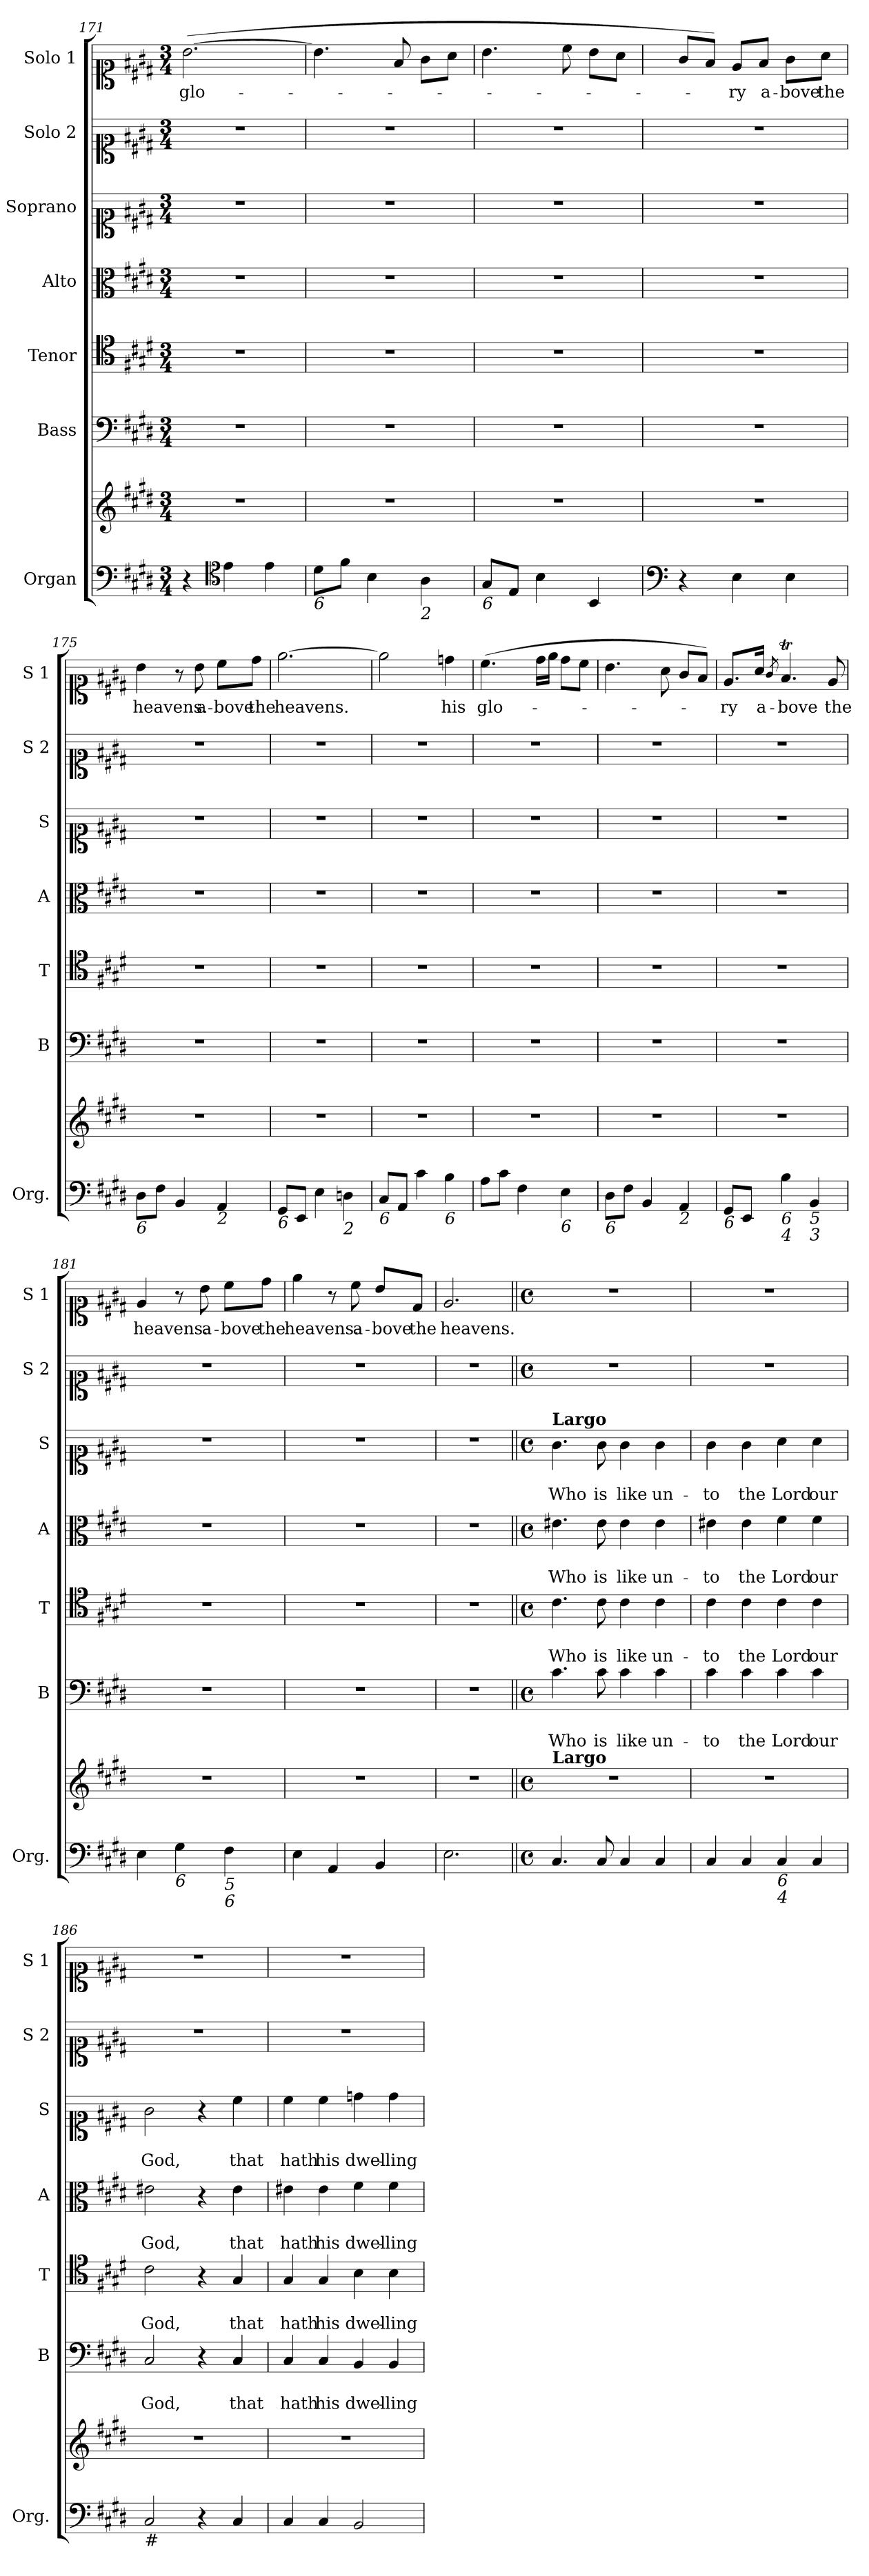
**kern	**kern	**kern	**text	**text	**kern	**text	**text	**kern	**text	**text	**kern	**text	**text	**kern	**kern	**text
*part7	*part7	*part6	*part6	*part6	*part5	*part5	*part5	*part4	*part4	*part4	*part3	*part3	*part3	*part2	*part1	*part1
*staff8	*staff7	*staff6	*staff6	*staff6	*staff5	*staff5	*staff5	*staff4	*staff4	*staff4	*staff3	*staff3	*staff3	*staff2	*staff1	*staff1
*I"Organ	*	*I"Bass	*	*	*I"Tenor	*	*	*I"Alto	*	*	*I"Soprano	*	*	*I"Solo 2	*I"Solo 1	*
*I'Org.	*	*I'B	*	*	*I'T	*	*	*I'A	*	*	*I'S	*	*	*I'S 2	*I'S 1	*
*clefF4	*clefG2	*clefF4	*	*	*clefC4	*	*	*clefC3	*	*	*clefC1	*	*	*clefC1	*clefC1	*
*k[f#c#g#d#]	*k[f#c#g#d#]	*k[f#c#g#d#]	*	*	*k[f#c#g#d#]	*	*	*k[f#c#g#d#]	*	*	*k[f#c#g#d#]	*	*	*k[f#c#g#d#]	*k[f#c#g#d#]	*
*E:	*E:	*E:	*	*	*E:	*	*	*E:	*	*	*E:	*	*	*E:	*E:	*
*M3/4	*M3/4	*M3/4	*	*	*M3/4	*	*	*M3/4	*	*	*M3/4	*	*	*M3/4	*M3/4	*
=171	=171	=171	=171	=171	=171	=171	=171	=171	=171	=171	=171	=171	=171	=171	=171	=171
!	!	!	!	!	!	!	!	!	!	!	!	!	!	!	!	!LO:LY:b
4r	2.r	2.r	.	.	2.r	.	.	2.r	.	.	2.r	.	.	2.r	(>[2.b\	glo-
*clefC4	*	*	*	*	*	*	*	*	*	*	*	*	*	*	*	*
4e\	.	.	.	.	.	.	.	.	.	.	.	.	.	.	.	.
4e\	.	.	.	.	.	.	.	.	.	.	.	.	.	.	.	.
=172	=172	=172	=172	=172	=172	=172	=172	=172	=172	=172	=172	=172	=172	=172	=172	=172
!LO:TX:b:i:t=6	!	!	!	!	!	!	!	!	!	!	!	!	!	!	!	!
8d#\L	2.r	2.r	.	.	2.r	.	.	2.r	.	.	2.r	.	.	2.r	4.b\]	.
8f#\J	.	.	.	.	.	.	.	.	.	.	.	.	.	.	.	.
4B\	.	.	.	.	.	.	.	.	.	.	.	.	.	.	.	.
.	.	.	.	.	.	.	.	.	.	.	.	.	.	.	8f#/	.
!LO:TX:b:i:t=2	!	!	!	!	!	!	!	!	!	!	!	!	!	!	!	!
4A\	.	.	.	.	.	.	.	.	.	.	.	.	.	.	8g#\L	.
.	.	.	.	.	.	.	.	.	.	.	.	.	.	.	8a\J	.
=173	=173	=173	=173	=173	=173	=173	=173	=173	=173	=173	=173	=173	=173	=173	=173	=173
!LO:TX:b:i:t=6	!	!	!	!	!	!	!	!	!	!	!	!	!	!	!	!
8G#/L	2.r	2.r	.	.	2.r	.	.	2.r	.	.	2.r	.	.	2.r	4.b\	.
8E/J	.	.	.	.	.	.	.	.	.	.	.	.	.	.	.	.
4B\	.	.	.	.	.	.	.	.	.	.	.	.	.	.	.	.
.	.	.	.	.	.	.	.	.	.	.	.	.	.	.	8cc#\	.
4BB/	.	.	.	.	.	.	.	.	.	.	.	.	.	.	8b\L	.
.	.	.	.	.	.	.	.	.	.	.	.	.	.	.	8a\J	.
!!LO:LB:g=z
=174	=174	=174	=174	=174	=174	=174	=174	=174	=174	=174	=174	=174	=174	=174	=174	=174
*clefF4	*	*	*	*	*	*	*	*	*	*	*	*	*	*	*	*
4r	2.r	2.r	.	.	2.r	.	.	2.r	.	.	2.r	.	.	2.r	8g#/L	.
.	.	.	.	.	.	.	.	.	.	.	.	.	.	.	8f#/J)	.
!	!	!	!	!	!	!	!	!	!	!	!	!	!	!	!	!LO:LY:b
4E\	.	.	.	.	.	.	.	.	.	.	.	.	.	.	8e/L	-ry
!	!	!	!	!	!	!	!	!	!	!	!	!	!	!	!	!LO:LY:b
.	.	.	.	.	.	.	.	.	.	.	.	.	.	.	8f#/J	a-
!	!	!	!	!	!	!	!	!	!	!	!	!	!	!	!	!LO:LY:b
4E\	.	.	.	.	.	.	.	.	.	.	.	.	.	.	8g#\L	-bove
!	!	!	!	!	!	!	!	!	!	!	!	!	!	!	!	!LO:LY:b
.	.	.	.	.	.	.	.	.	.	.	.	.	.	.	8a\J	the
=175	=175	=175	=175	=175	=175	=175	=175	=175	=175	=175	=175	=175	=175	=175	=175	=175
!LO:TX:b:i:t=6	!	!	!	!	!	!	!	!	!	!	!	!	!	!	!	!
!	!	!	!	!	!	!	!	!	!	!	!	!	!	!	!	!LO:LY:b
8D#\L	2.r	2.r	.	.	2.r	.	.	2.r	.	.	2.r	.	.	2.r	4b\	heavens.
8F#\J	.	.	.	.	.	.	.	.	.	.	.	.	.	.	.	.
4BB/	.	.	.	.	.	.	.	.	.	.	.	.	.	.	8r	.
!	!	!	!	!	!	!	!	!	!	!	!	!	!	!	!	!LO:LY:b
.	.	.	.	.	.	.	.	.	.	.	.	.	.	.	8b\	a-
!LO:TX:b:i:t=2	!	!	!	!	!	!	!	!	!	!	!	!	!	!	!	!
!	!	!	!	!	!	!	!	!	!	!	!	!	!	!	!	!LO:LY:b
4AA/	.	.	.	.	.	.	.	.	.	.	.	.	.	.	8cc#\L	-bove
!	!	!	!	!	!	!	!	!	!	!	!	!	!	!	!	!LO:LY:b
.	.	.	.	.	.	.	.	.	.	.	.	.	.	.	8dd#\J	the
=176	=176	=176	=176	=176	=176	=176	=176	=176	=176	=176	=176	=176	=176	=176	=176	=176
!LO:TX:b:i:t=6	!	!	!	!	!	!	!	!	!	!	!	!	!	!	!	!
!	!	!	!	!	!	!	!	!	!	!	!	!	!	!	!	!LO:LY:b
8GG#/L	2.r	2.r	.	.	2.r	.	.	2.r	.	.	2.r	.	.	2.r	[2.ee\	heavens.
8EE/J	.	.	.	.	.	.	.	.	.	.	.	.	.	.	.	.
4E\	.	.	.	.	.	.	.	.	.	.	.	.	.	.	.	.
!LO:TX:b:i:t=2	!	!	!	!	!	!	!	!	!	!	!	!	!	!	!	!
4Dn\	.	.	.	.	.	.	.	.	.	.	.	.	.	.	.	.
=177	=177	=177	=177	=177	=177	=177	=177	=177	=177	=177	=177	=177	=177	=177	=177	=177
!LO:TX:b:i:t=6	!	!	!	!	!	!	!	!	!	!	!	!	!	!	!	!
8C#/L	2.r	2.r	.	.	2.r	.	.	2.r	.	.	2.r	.	.	2.r	2ee\]	.
8AA/J	.	.	.	.	.	.	.	.	.	.	.	.	.	.	.	.
4c#\	.	.	.	.	.	.	.	.	.	.	.	.	.	.	.	.
!LO:TX:b:i:t=6	!	!	!	!	!	!	!	!	!	!	!	!	!	!	!	!
!	!	!	!	!	!	!	!	!	!	!	!	!	!	!	!	!LO:LY:b
4B\	.	.	.	.	.	.	.	.	.	.	.	.	.	.	4ddn\	his
=178	=178	=178	=178	=178	=178	=178	=178	=178	=178	=178	=178	=178	=178	=178	=178	=178
!	!	!	!	!	!	!	!	!	!	!	!	!	!	!	!	!LO:LY:b
8A\L	2.r	2.r	.	.	2.r	.	.	2.r	.	.	2.r	.	.	2.r	(>4.cc#\	glo-
8c#\J	.	.	.	.	.	.	.	.	.	.	.	.	.	.	.	.
4F#\	.	.	.	.	.	.	.	.	.	.	.	.	.	.	.	.
.	.	.	.	.	.	.	.	.	.	.	.	.	.	.	16dd#\LL	.
.	.	.	.	.	.	.	.	.	.	.	.	.	.	.	16ee\JJ	.
!LO:TX:b:i:t=6	!	!	!	!	!	!	!	!	!	!	!	!	!	!	!	!
4E\	.	.	.	.	.	.	.	.	.	.	.	.	.	.	8dd#\L	.
.	.	.	.	.	.	.	.	.	.	.	.	.	.	.	8cc#\J	.
!!LO:LB:g=z
=179	=179	=179	=179	=179	=179	=179	=179	=179	=179	=179	=179	=179	=179	=179	=179	=179
!LO:TX:b:i:t=6	!	!	!	!	!	!	!	!	!	!	!	!	!	!	!	!
8D#\L	2.r	2.r	.	.	2.r	.	.	2.r	.	.	2.r	.	.	2.r	4.b\	.
8F#\J	.	.	.	.	.	.	.	.	.	.	.	.	.	.	.	.
4BB/	.	.	.	.	.	.	.	.	.	.	.	.	.	.	.	.
.	.	.	.	.	.	.	.	.	.	.	.	.	.	.	8a\	.
!LO:TX:b:i:t=2	!	!	!	!	!	!	!	!	!	!	!	!	!	!	!	!
4AA/	.	.	.	.	.	.	.	.	.	.	.	.	.	.	8g#/L	.
.	.	.	.	.	.	.	.	.	.	.	.	.	.	.	8f#/J)	.
=180	=180	=180	=180	=180	=180	=180	=180	=180	=180	=180	=180	=180	=180	=180	=180	=180
!LO:TX:b:i:t=6	!	!	!	!	!	!	!	!	!	!	!	!	!	!	!	!
!	!	!	!	!	!	!	!	!	!	!	!	!	!	!	!	!LO:LY:b
8GG#/L	2.r	2.r	.	.	2.r	.	.	2.r	.	.	2.r	.	.	2.r	8.e/L	-ry
8EE/J	.	.	.	.	.	.	.	.	.	.	.	.	.	.	.	.
!	!	!	!	!	!	!	!	!	!	!	!	!	!	!	!	!LO:LY:b
.	.	.	.	.	.	.	.	.	.	.	.	.	.	.	16a/Jk	a-
.	.	.	.	.	.	.	.	.	.	.	.	.	.	.	8qg#/	.
!LO:TX:b:i:t=6	!	!	!	!	!	!	!	!	!	!	!	!	!	!	!	!
!LO:TX:b:i:t=4	!	!	!	!	!	!	!	!	!	!	!	!	!	!	!	!
!	!	!	!	!	!	!	!	!	!	!	!	!	!	!	!	!LO:LY:b
4B\	.	.	.	.	.	.	.	.	.	.	.	.	.	.	4.f#T/	-bove
!LO:TX:b:i:t=5	!	!	!	!	!	!	!	!	!	!	!	!	!	!	!	!
!LO:TX:b:i:t=3	!	!	!	!	!	!	!	!	!	!	!	!	!	!	!	!
4BB/	.	.	.	.	.	.	.	.	.	.	.	.	.	.	.	.
!	!	!	!	!	!	!	!	!	!	!	!	!	!	!	!	!LO:LY:b
.	.	.	.	.	.	.	.	.	.	.	.	.	.	.	8e/	the
=181	=181	=181	=181	=181	=181	=181	=181	=181	=181	=181	=181	=181	=181	=181	=181	=181
!	!	!	!	!	!	!	!	!	!	!	!	!	!	!	!	!LO:LY:b
4E\	2.r	2.r	.	.	2.r	.	.	2.r	.	.	2.r	.	.	2.r	4e/	heavens.
!LO:TX:b:i:t=6	!	!	!	!	!	!	!	!	!	!	!	!	!	!	!	!
4G#\	.	.	.	.	.	.	.	.	.	.	.	.	.	.	8r	.
!	!	!	!	!	!	!	!	!	!	!	!	!	!	!	!	!LO:LY:b
.	.	.	.	.	.	.	.	.	.	.	.	.	.	.	8b\	a-
!LO:TX:b:i:t=5	!	!	!	!	!	!	!	!	!	!	!	!	!	!	!	!
!LO:TX:b:i:t=6	!	!	!	!	!	!	!	!	!	!	!	!	!	!	!	!
!	!	!	!	!	!	!	!	!	!	!	!	!	!	!	!	!LO:LY:b
4F#\	.	.	.	.	.	.	.	.	.	.	.	.	.	.	8cc#\L	-bove
!	!	!	!	!	!	!	!	!	!	!	!	!	!	!	!	!LO:LY:b
.	.	.	.	.	.	.	.	.	.	.	.	.	.	.	8dd#\J	the
=182	=182	=182	=182	=182	=182	=182	=182	=182	=182	=182	=182	=182	=182	=182	=182	=182
!	!	!	!	!	!	!	!	!	!	!	!	!	!	!	!	!LO:LY:b
4E\	2.r	2.r	.	.	2.r	.	.	2.r	.	.	2.r	.	.	2.r	4ee\	heavens.
4AA/	.	.	.	.	.	.	.	.	.	.	.	.	.	.	8r	.
!	!	!	!	!	!	!	!	!	!	!	!	!	!	!	!	!LO:LY:b
.	.	.	.	.	.	.	.	.	.	.	.	.	.	.	8cc#\	a-
!	!	!	!	!	!	!	!	!	!	!	!	!	!	!	!	!LO:LY:b
4BB/	.	.	.	.	.	.	.	.	.	.	.	.	.	.	8b/L	-bove
!	!	!	!	!	!	!	!	!	!	!	!	!	!	!	!	!LO:LY:b
.	.	.	.	.	.	.	.	.	.	.	.	.	.	.	8d#/J	the
=183	=183	=183	=183	=183	=183	=183	=183	=183	=183	=183	=183	=183	=183	=183	=183	=183
!	!	!	!	!	!	!	!	!	!	!	!	!	!	!	!	!LO:LY:b
2.E\	2.r	2.r	.	.	2.r	.	.	2.r	.	.	2.r	.	.	2.r	2.e/	heavens.
!!LO:PB:g=z
=184||	=184||	=184||	=184||	=184||	=184||	=184||	=184||	=184||	=184||	=184||	=184||	=184||	=184||	=184||	=184||	=184||
*M4/4	*M4/4	*M4/4	*	*	*M4/4	*	*	*M4/4	*	*	*M4/4	*	*	*M4/4	*M4/4	*
*met(c)	*met(c)	*met(c)	*	*	*met(c)	*	*	*met(c)	*	*	*met(c)	*	*	*met(c)	*met(c)	*
*	*MM80	*	*	*	*	*	*	*	*	*	*MM80	*	*	*	*	*
!	!	!	!	!	!	!	!	!	!	!	!LO:TX:a:B:t=Largo	!	!	!	!	!
!	!LO:TX:a:B:t=Largo	!	!	!	!	!	!	!	!	!	!	!	!	!	!	!
!	!	!	!	!LO:LY:b	!	!	!LO:LY:b	!	!	!LO:LY:b	!	!	!LO:LY:b	!	!	!
4.C#/	1r	4.c#\	.	Who	4.c#\	.	Who	4.e#X\	.	Who	4.g#\	.	Who	1r	1r	.
!	!	!	!	!LO:LY:b	!	!	!LO:LY:b	!	!	!LO:LY:b	!	!	!LO:LY:b	!	!	!
8C#/	.	8c#\	.	is	8c#\	.	is	8e#\	.	is	8g#\	.	is	.	.	.
!	!	!	!	!LO:LY:b	!	!	!LO:LY:b	!	!	!LO:LY:b	!	!	!LO:LY:b	!	!	!
4C#/	.	4c#\	.	like	4c#\	.	like	4e#\	.	like	4g#\	.	like	.	.	.
!	!	!	!	!LO:LY:b	!	!	!LO:LY:b	!	!	!LO:LY:b	!	!	!LO:LY:b	!	!	!
4C#/	.	4c#\	.	un-	4c#\	.	un-	4e#\	.	un-	4g#\	.	un-	.	.	.
=185	=185	=185	=185	=185	=185	=185	=185	=185	=185	=185	=185	=185	=185	=185	=185	=185
!	!	!	!	!LO:LY:b	!	!	!LO:LY:b	!	!	!LO:LY:b	!	!	!LO:LY:b	!	!	!
4C#/	1r	4c#\	.	-to	4c#\	.	-to	4e#X\	.	-to	4g#\	.	-to	1r	1r	.
!	!	!	!	!LO:LY:b	!	!	!LO:LY:b	!	!	!LO:LY:b	!	!	!LO:LY:b	!	!	!
4C#/	.	4c#\	.	the	4c#\	.	the	4e#\	.	the	4g#\	.	the	.	.	.
!LO:TX:b:i:t=6	!	!	!	!	!	!	!	!	!	!	!	!	!	!	!	!
!LO:TX:b:i:t=4	!	!	!	!	!	!	!	!	!	!	!	!	!	!	!	!
!	!	!	!	!LO:LY:b	!	!	!LO:LY:b	!	!	!LO:LY:b	!	!	!LO:LY:b	!	!	!
4C#/	.	4c#\	.	Lord	4c#\	.	Lord	4f#\	.	Lord	4a\	.	Lord	.	.	.
!	!	!	!	!LO:LY:b	!	!	!LO:LY:b	!	!	!LO:LY:b	!	!	!LO:LY:b	!	!	!
4C#/	.	4c#\	.	our	4c#\	.	our	4f#\	.	our	4a\	.	our	.	.	.
=186	=186	=186	=186	=186	=186	=186	=186	=186	=186	=186	=186	=186	=186	=186	=186	=186
!LO:TX:b:t=#	!	!	!	!	!	!	!	!	!	!	!	!	!	!	!	!
!	!	!	!	!LO:LY:b	!	!	!LO:LY:b	!	!	!LO:LY:b	!	!	!LO:LY:b	!	!	!
2C#/	1r	2C#/	.	God,	2c#\	.	God,	2e#X\	.	God,	2g#\	.	God,	1r	1r	.
4r	.	4r	.	.	4r	.	.	4r	.	.	4r	.	.	.	.	.
!	!	!	!	!LO:LY:b	!	!	!LO:LY:b	!	!	!LO:LY:b	!	!	!LO:LY:b	!	!	!
4C#/	.	4C#/	.	that	4G#/	.	that	4e#\	.	that	4cc#\	.	that	.	.	.
!!LO:LB:g=z
=187	=187	=187	=187	=187	=187	=187	=187	=187	=187	=187	=187	=187	=187	=187	=187	=187
!	!	!	!	!LO:LY:b	!	!	!LO:LY:b	!	!	!LO:LY:b	!	!	!LO:LY:b	!	!	!
4C#/	1r	4C#/	.	hath	4G#/	.	hath	4e#X\	.	hath	4cc#\	.	hath	1r	1r	.
!	!	!	!	!LO:LY:b	!	!	!LO:LY:b	!	!	!LO:LY:b	!	!	!LO:LY:b	!	!	!
4C#/	.	4C#/	.	his	4G#/	.	his	4e#\	.	his	4cc#\	.	his	.	.	.
!	!	!	!	!LO:LY:b	!	!	!LO:LY:b	!	!	!LO:LY:b	!	!	!LO:LY:b	!	!	!
2BB/	.	4BB/	.	dwel-	4B\	.	dwel-	4f#\	.	dwel-	4ddn\	.	dwel-	.	.	.
!	!	!	!	!LO:LY:b	!	!	!LO:LY:b	!	!	!LO:LY:b	!	!	!LO:LY:b	!	!	!
.	.	4BB/	.	-ling	4B\	.	-ling	4f#\	.	-ling	4dd\	.	-ling	.	.	.
=	=	=	=	=	=	=	=	=	=	=	=	=	=	=	=	=
*-	*-	*-	*-	*-	*-	*-	*-	*-	*-	*-	*-	*-	*-	*-	*-	*-
